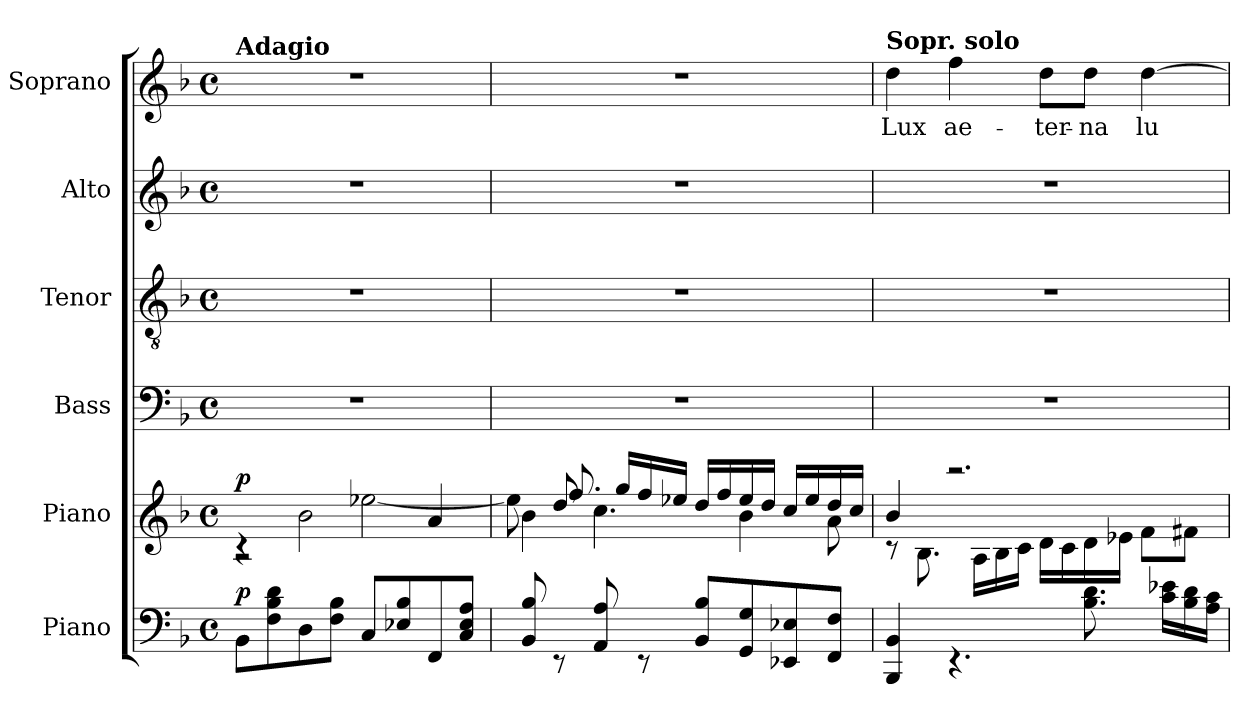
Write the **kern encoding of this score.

**kern	**dynam	**kern	**dynam	**kern	**kern	**kern	**kern	**text
*part6	*part6	*part5	*part5	*part4	*part3	*part2	*part1	*part1
*staff6	*staff6	*staff5	*staff5	*staff4	*staff3	*staff2	*staff1	*staff1
*I"Piano	*	*I"Piano	*	*I"Bass	*I"Tenor	*I"Alto	*I"Soprano	*
*	*	*	*	*I'B.	*I'T.	*I'A.	*I'S.	*
*clefF4	*	*clefG2	*	*clefF4	*clefGv2	*clefG2	*clefG2	*
*k[b-]	*	*k[b-]	*	*k[b-]	*k[b-]	*k[b-]	*k[b-]	*
*F:	*	*F:	*	*F:	*F:	*F:	*F:	*
*M4/4	*	*M4/4	*	*M4/4	*M4/4	*M4/4	*M4/4	*
*met(c)	*	*met(c)	*	*met(c)	*met(c)	*met(c)	*met(c)	*
=1	=1	=1	=1	=1	=1	=1	=1	=1
*	*	*^	*	*	*	*	*	*
!	!	!	!	!	!	!	!	!LO:TX:a:B:t=Adagio	!
!	!LO:DY:a	!	!	!LO:DY:a	!	!	!	!	!
8BB-\L	p	4rc	2rA	p	1r	1r	1r	1r	.
8F\ 8B-\ 8d\	.	.	.	.	.	.	.	.	.
8D\	.	2b-\	.	.	.	.	.	.	.
8F\ 8B-\J	.	.	.	.	.	.	.	.	.
8C/L	.	.	[2ee-X\	.	.	.	.	.	.
8E-X/ 8B-/	.	.	.	.	.	.	.	.	.
8FF/	.	4a/	.	.	.	.	.	.	.
8C/ 8E-/ 8A/J	.	.	.	.	.	.	.	.	.
=2	=2	=2	=2	=2	=2	=2	=2	=2	=2
*	*	*	*^	*	*	*	*	*	*
8BB-/ 8B-/	.	4b-\	8ee-\]	8ryy	.	1r	1r	1r	1r	.
8rEE	.	.	8dd/	8.ff/	.	.	.	.	.	.
8AA/ 8A/	.	4.cc\	2.ryy	.	.	.	.	.	.	.
.	.	.	.	16gg/LL	.	.	.	.	.	.
8rEE	.	.	.	16ff/	.	.	.	.	.	.
.	.	.	.	16ee-X/JJ	.	.	.	.	.	.
8BB-/ 8B-/L	.	.	.	16dd/LL	.	.	.	.	.	.
.	.	.	.	16ff/	.	.	.	.	.	.
8GG/ 8G/	.	4b-\	.	16ee-/	.	.	.	.	.	.
.	.	.	.	16dd/JJ	.	.	.	.	.	.
8EE-X/ 8E-X/	.	.	.	16cc/LL	.	.	.	.	.	.
.	.	.	.	16ee-/	.	.	.	.	.	.
8FF/ 8F/J	.	8a\	.	16dd/	.	.	.	.	.	.
.	.	.	.	16cc/JJ	.	.	.	.	.	.
=3	=3	=3	=3	=3	=3	=3	=3	=3	=3	=3
!	!	!	!	!	!	!	!	!	!LO:TX:a:B:t=Sopr. solo	!
!	!	!	!	!	!	!	!	!	!	!LO:LY:b
*	*	*	*v	*v	*	*	*	*	*	*
4BBB-/ 4BB-/	.	4b-/	8rc	.	1r	1r	1r	4dd\	Lux
.	.	.	8.B-\	.	.	.	.	.	.
!	!	!	!	!	!	!	!	!	!LO:LY:b
4.rEE	.	2.rccc	.	.	.	.	.	4ff\	ae-
.	.	.	16A\LL	.	.	.	.	.	.
.	.	.	16B-\	.	.	.	.	.	.
.	.	.	16c\JJ	.	.	.	.	.	.
!	!	!	!	!	!	!	!	!	!LO:LY:b
.	.	.	16d\LL	.	.	.	.	8dd\L	-ter-
.	.	.	16c\	.	.	.	.	.	.
!	!	!	!	!	!	!	!	!	!LO:LY:b
8.B-\ 8.d\	.	.	16d\	.	.	.	.	8dd\J	-na
.	.	.	16e-X\JJ	.	.	.	.	.	.
!	!	!	!	!	!	!	!	!	!LO:LY:b
.	.	.	8f\L	.	.	.	.	[4dd\	lu-
16c\ 16e-X\LL	.	.	.	.	.	.	.	.	.
16B-\ 16d\	.	.	8f#X\J	.	.	.	.	.	.
16A\ 16c\JJ	.	.	.	.	.	.	.	.	.
*	*	*v	*v	*	*	*	*	*	*
=	=	=	=	=	=	=	=	=
*-	*-	*-	*-	*-	*-	*-	*-	*-
